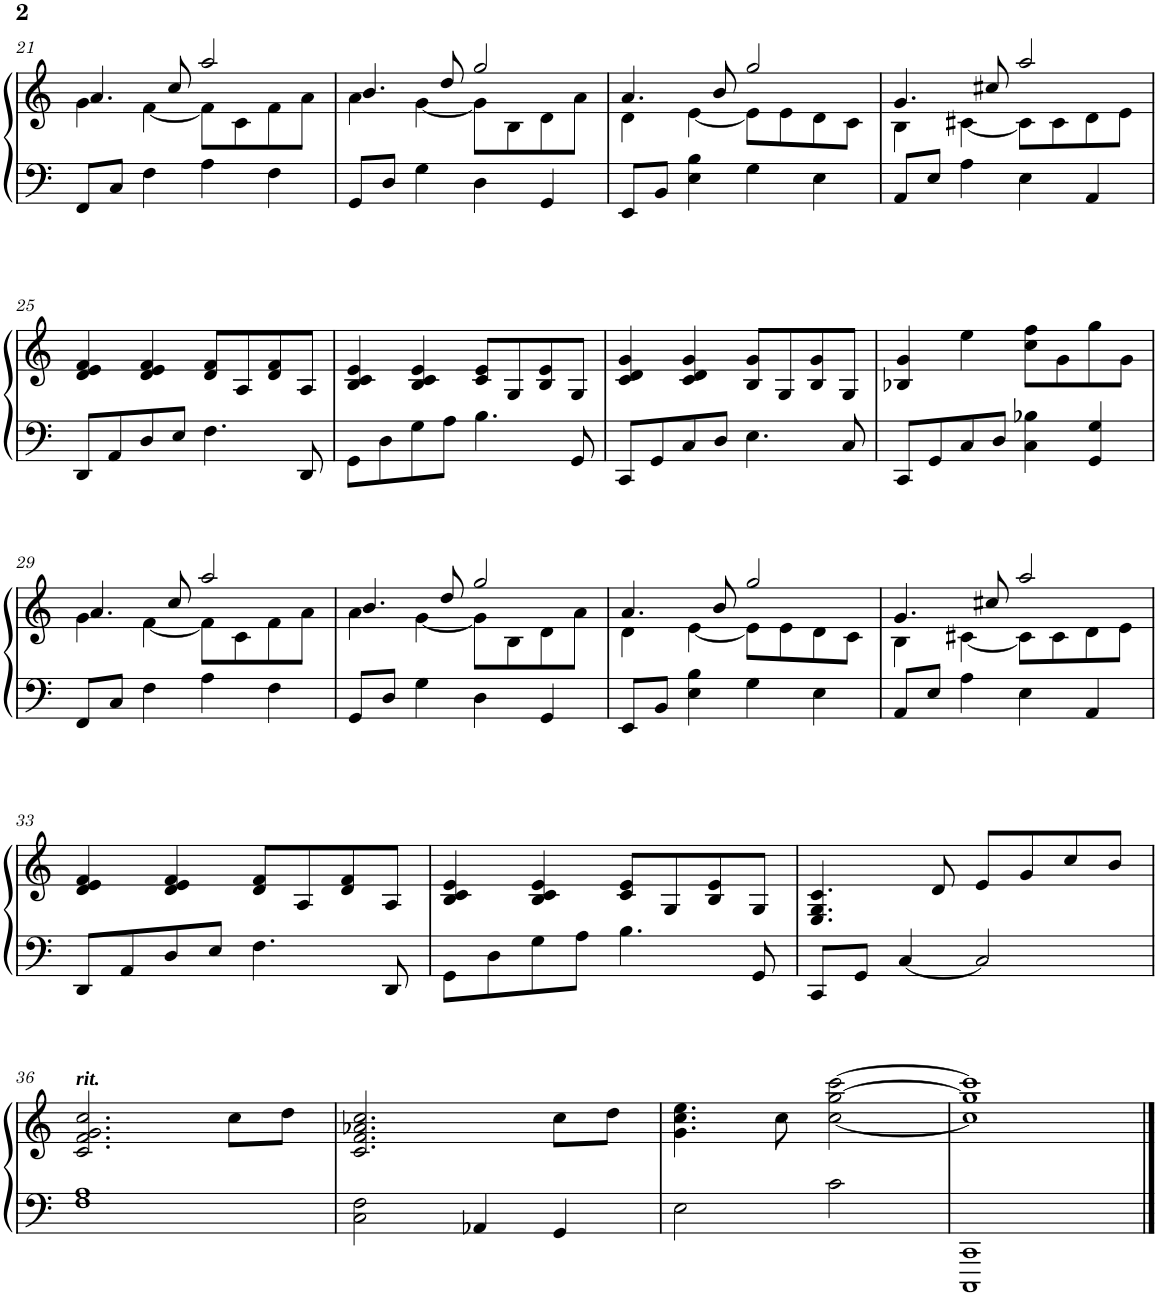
**kern	**kern
*part1	*part1
*staff2	*staff1
*I"Piano	*
*I'Pno.	*
!!LO:PB:g=z
*clefF4	*clefG2
*k[]	*k[]
*M4/4	*M4/4
=21	=21
*	*^
8FF/L	4.a/	4g\
8C/J	.	.
4F\	.	[4f\
.	8cc/	.
4A\	2aa/	8f\L]
.	.	8c\
4F\	.	8f\
.	.	8a\J
=22	=22	=22
8GG/L	4.b/	4a\
8D/J	.	.
4G\	.	[4g\
.	8dd/	.
4D\	2gg/	8g\L]
.	.	8B\
4GG/	.	8d\
.	.	8a\J
=23	=23	=23
8EE/L	4.a/	4d\
8BB/J	.	.
4E\ 4B\	.	[4e\
.	8b/	.
4G\	2gg/	8e\L]
.	.	8e\
4E\	.	8d\
.	.	8c\J
=24	=24	=24
8AA/L	4.g/	4B\
8E/J	.	.
4A\	.	[4c#X\
.	8cc#X/	.
4E\	2aa/	8c#\L]
.	.	8c#\
4AA/	.	8d\
.	.	8e\J
*	*v	*v
!!LO:LB:g=z
=25	=25
8DD/L	4d/ 4e/ 4f/
8AA/	.
8D/	4d/ 4e/ 4f/
8E/J	.
4.F\	8d/ 8f/L
.	8A/
.	8d/ 8f/
8DD/	8A/J
=26	=26
8GG\L	4B/ 4c/ 4e/
8D\	.
8G\	4B/ 4c/ 4e/
8A\J	.
4.B\	8c/ 8e/L
.	8G/
.	8B/ 8e/
8GG/	8G/J
=27	=27
8CC/L	4c/ 4d/ 4g/
8GG/	.
8C/	4c/ 4d/ 4g/
8D/J	.
4.E\	8B/ 8g/L
.	8G/
.	8B/ 8g/
8C/	8G/J
=28	=28
8CC/L	4B-X/ 4g/
8GG/	.
8C/	4ee\
8D/J	.
4C\ 4B-X\	8cc\ 8ff\L
.	8g\
4GG/ 4G/	8gg\
.	8g\J
!!LO:LB:g=z
=29	=29
*	*^
8FF/L	4.a/	4g\
8C/J	.	.
4F\	.	[4f\
.	8cc/	.
4A\	2aa/	8f\L]
.	.	8c\
4F\	.	8f\
.	.	8a\J
=30	=30	=30
8GG/L	4.b/	4a\
8D/J	.	.
4G\	.	[4g\
.	8dd/	.
4D\	2gg/	8g\L]
.	.	8B\
4GG/	.	8d\
.	.	8a\J
=31	=31	=31
8EE/L	4.a/	4d\
8BB/J	.	.
4E\ 4B\	.	[4e\
.	8b/	.
4G\	2gg/	8e\L]
.	.	8e\
4E\	.	8d\
.	.	8c\J
=32	=32	=32
8AA/L	4.g/	4B\
8E/J	.	.
4A\	.	[4c#X\
.	8cc#X/	.
4E\	2aa/	8c#\L]
.	.	8c#\
4AA/	.	8d\
.	.	8e\J
*	*v	*v
!!LO:LB:g=z
=33	=33
8DD/L	4d/ 4e/ 4f/
8AA/	.
8D/	4d/ 4e/ 4f/
8E/J	.
4.F\	8d/ 8f/L
.	8A/
.	8d/ 8f/
8DD/	8A/J
=34	=34
8GG\L	4B/ 4c/ 4e/
8D\	.
8G\	4B/ 4c/ 4e/
8A\J	.
4.B\	8c/ 8e/L
.	8G/
.	8B/ 8e/
8GG/	8G/J
=35	=35
8CC/L	4.E/ 4.G/ 4.c/
8GG/J	.
[4C/	.
.	8d/
2C/]	8e/L
.	8g/
.	8cc/
.	8b/J
!!LO:LB:g=z
=36	=36
!	!LO:TX:a:Bi:t=rit.
1F 1A	2.c/ 2.f/ 2.g/ 2.cc/
.	8cc\L
.	8dd\J
=37	=37
2C\ 2F\	2.c/ 2.f/ 2.a-X/ 2.cc/
4AA-X/	.
4GG/	8cc\L
.	8dd\J
=38	=38
2E\	4.g\ 4.cc\ 4.ee\
.	8cc\
2c\	[2cc\ [2gg\ [2ccc\
=39	=39
1CCC 1CC	1cc] 1gg] 1ccc]
==	==
*-	*-
